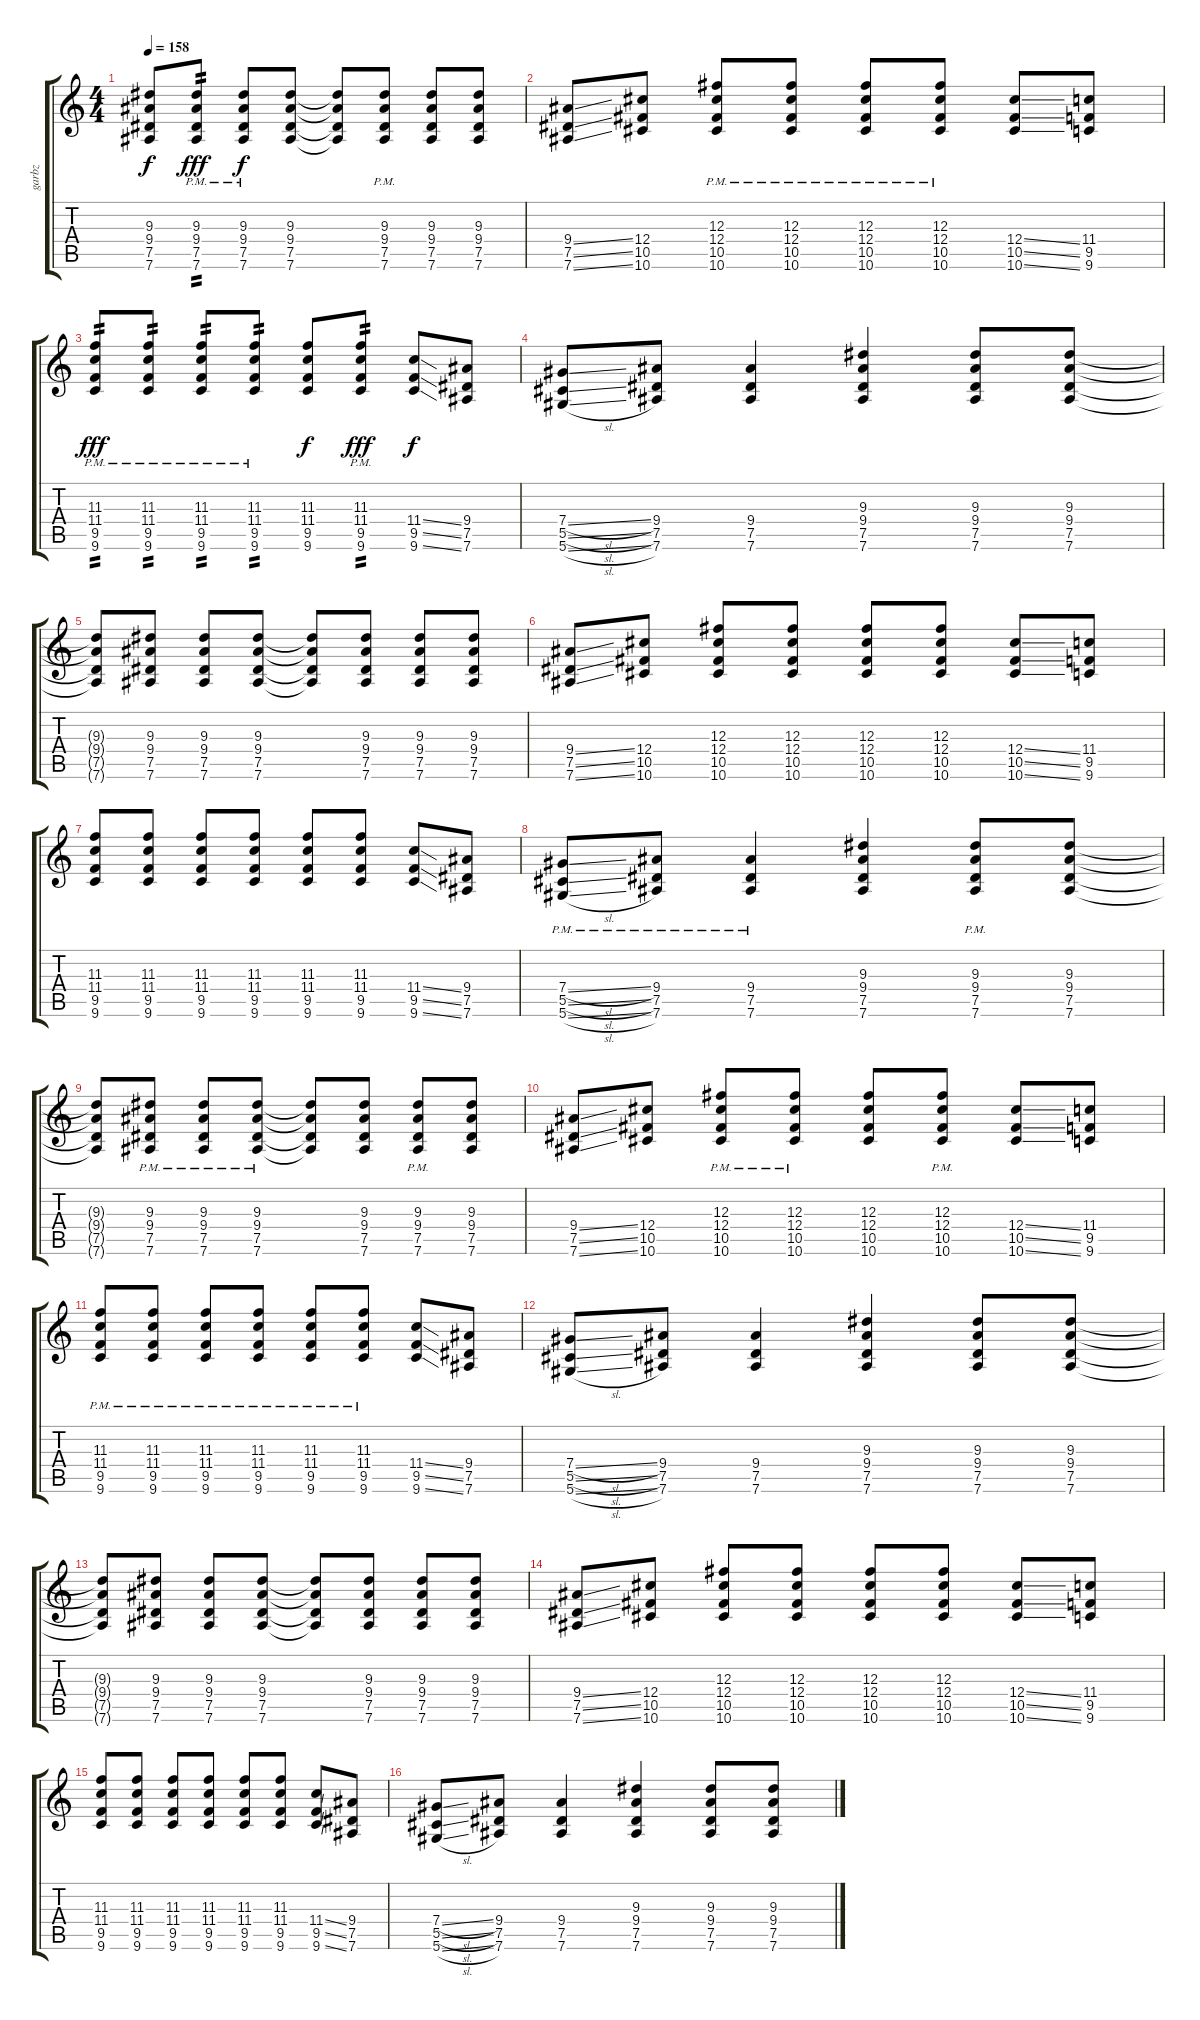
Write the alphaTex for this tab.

\track ("garbz" "garbz") {instrument distortionguitar}
\staff {score tabs}
\tuning (Eb4 Bb3 Gb3 Db3 Ab2 Eb2) {hide}
\ts (4 4)
\tempo 158
\clef g2
\ks c
(9.3{t} 9.4{t} 7.5{t} 7.6{t}).8{dy f} (9.3{pm} 9.4{pm} 7.5{pm} 7.6{pm}).8{tp 2 dy fff} (9.3{pm} 9.4{pm} 7.5{pm} 7.6{pm}).8{dy f} (9.3 9.4 7.5 7.6).8 (9.3{t} 9.4{t} 7.5{t} 7.6{t}).8 (9.3{pm} 9.4{pm} 7.5{pm} 7.6{pm}).8 (9.3 9.4 7.5 7.6).8 (9.3 9.4 7.5 7.6).8 |
(9.4{ss} 7.5{ss} 7.6{ss}).8 (12.4 10.5 10.6).8 (12.3{pm} 12.4{pm} 10.5{pm} 10.6{pm}).8 (12.3{pm} 12.4{pm} 10.5{pm} 10.6{pm}).8 (12.3{pm} 12.4{pm} 10.5{pm} 10.6).8 (12.3 12.4 10.5 10.6{pm}).8 (12.4{ss} 10.5{ss} 10.6{ss}).8 (11.4 9.5 9.6).8 |
(11.3 11.4 9.5 9.6{pm}).8{tp 2 dy fff} (11.3 11.4 9.5 9.6{pm}).8{tp 2} (11.3 11.4 9.5 9.6{pm}).8{tp 2} (11.3 11.4 9.5 9.6{pm}).8{tp 2} (11.3 11.4 9.5 9.6).8{dy f} (11.3 11.4 9.5 9.6{pm}).8{tp 2 dy fff} (11.4{ss} 9.5{ss} 9.6{ss}).8{dy f} (9.4 7.5 7.6).8 |
(7.4{sl} 5.5{sl} 5.6{sl}).8 (9.4 7.5 7.6).8 (9.4 7.5 7.6).4 (9.3 9.4 7.5 7.6).4 (9.3 9.4 7.5 7.6).8 (9.3 9.4 7.5 7.6).8 |
(9.3{t} 9.4{t} 7.5{t} 7.6{t}).8 (9.3 9.4 7.5 7.6).8 (9.3 9.4 7.5 7.6).8 (9.3 9.4 7.5 7.6).8 (9.3{t} 9.4{t} 7.5{t} 7.6{t}).8 (9.3 9.4 7.5 7.6).8 (9.3 9.4 7.5 7.6).8 (9.3 9.4 7.5 7.6).8 |
(9.4{ss} 7.5{ss} 7.6{ss}).8 (12.4 10.5 10.6).8 (12.3 12.4 10.5 10.6).8 (12.3 12.4 10.5 10.6).8 (12.3 12.4 10.5 10.6).8 (12.3 12.4 10.5 10.6).8 (12.4{ss} 10.5{ss} 10.6{ss}).8 (11.4 9.5 9.6).8 |
(11.3 11.4 9.5 9.6).8 (11.3 11.4 9.5 9.6).8 (11.3 11.4 9.5 9.6).8 (11.3 11.4 9.5 9.6).8 (11.3 11.4 9.5 9.6).8 (11.3 11.4 9.5 9.6).8 (11.4{ss} 9.5{ss} 9.6{ss}).8 (9.4 7.5 7.6).8 |
(7.4{sl} 5.5{sl} 5.6{sl pm}).8 (9.4 7.5 7.6{pm}).8 (9.4 7.5 7.6{pm}).4 (9.3 9.4 7.5 7.6).4 (9.3 9.4 7.5 7.6{pm}).8 (9.3 9.4 7.5 7.6).8 |
(9.3{t} 9.4{t} 7.5{t} 7.6{t}).8 (9.3 9.4 7.5 7.6{pm}).8 (9.3 9.4 7.5 7.6{pm}).8 (9.3 9.4 7.5 7.6{pm}).8 (9.3{t} 9.4{t} 7.5{t} 7.6{t}).8 (9.3 9.4 7.5 7.6).8 (9.3 9.4 7.5 7.6{pm}).8 (9.3 9.4 7.5 7.6).8 |
(9.4{ss} 7.5{ss} 7.6{ss}).8 (12.4 10.5 10.6).8 (12.3 12.4 10.5 10.6{pm}).8 (12.3 12.4 10.5 10.6{pm}).8 (12.3 12.4 10.5 10.6).8 (12.3 12.4 10.5 10.6{pm}).8 (12.4{ss} 10.5{ss} 10.6{ss}).8 (11.4 9.5 9.6).8 |
(11.3 11.4 9.5 9.6{pm}).8 (11.3 11.4 9.5 9.6{pm}).8 (11.3 11.4 9.5 9.6{pm}).8 (11.3 11.4 9.5 9.6{pm}).8 (11.3 11.4 9.5 9.6{pm}).8 (11.3 11.4 9.5 9.6{pm}).8 (11.4{ss} 9.5{ss} 9.6{ss}).8 (9.4 7.5 7.6).8 |
(7.4{sl} 5.5{sl} 5.6{sl}).8 (9.4 7.5 7.6).8 (9.4 7.5 7.6).4 (9.3 9.4 7.5 7.6).4 (9.3 9.4 7.5 7.6).8 (9.3 9.4 7.5 7.6).8 |
(9.3{t} 9.4{t} 7.5{t} 7.6{t}).8 (9.3 9.4 7.5 7.6).8 (9.3 9.4 7.5 7.6).8 (9.3 9.4 7.5 7.6).8 (9.3{t} 9.4{t} 7.5{t} 7.6{t}).8 (9.3 9.4 7.5 7.6).8 (9.3 9.4 7.5 7.6).8 (9.3 9.4 7.5 7.6).8 |
(9.4{ss} 7.5{ss} 7.6{ss}).8 (12.4 10.5 10.6).8 (12.3 12.4 10.5 10.6).8 (12.3 12.4 10.5 10.6).8 (12.3 12.4 10.5 10.6).8 (12.3 12.4 10.5 10.6).8 (12.4{ss} 10.5{ss} 10.6{ss}).8 (11.4 9.5 9.6).8 |
(11.3 11.4 9.5 9.6).8 (11.3 11.4 9.5 9.6).8 (11.3 11.4 9.5 9.6).8 (11.3 11.4 9.5 9.6).8 (11.3 11.4 9.5 9.6).8 (11.3 11.4 9.5 9.6).8 (11.4{ss} 9.5{ss} 9.6{ss}).8 (9.4 7.5 7.6).8 |
(7.4{sl} 5.5{sl} 5.6{sl}).8 (9.4 7.5 7.6).8 (9.4 7.5 7.6).4 (9.3 9.4 7.5 7.6).4 (9.3 9.4 7.5 7.6).8 (9.3 9.4 7.5 7.6).8
